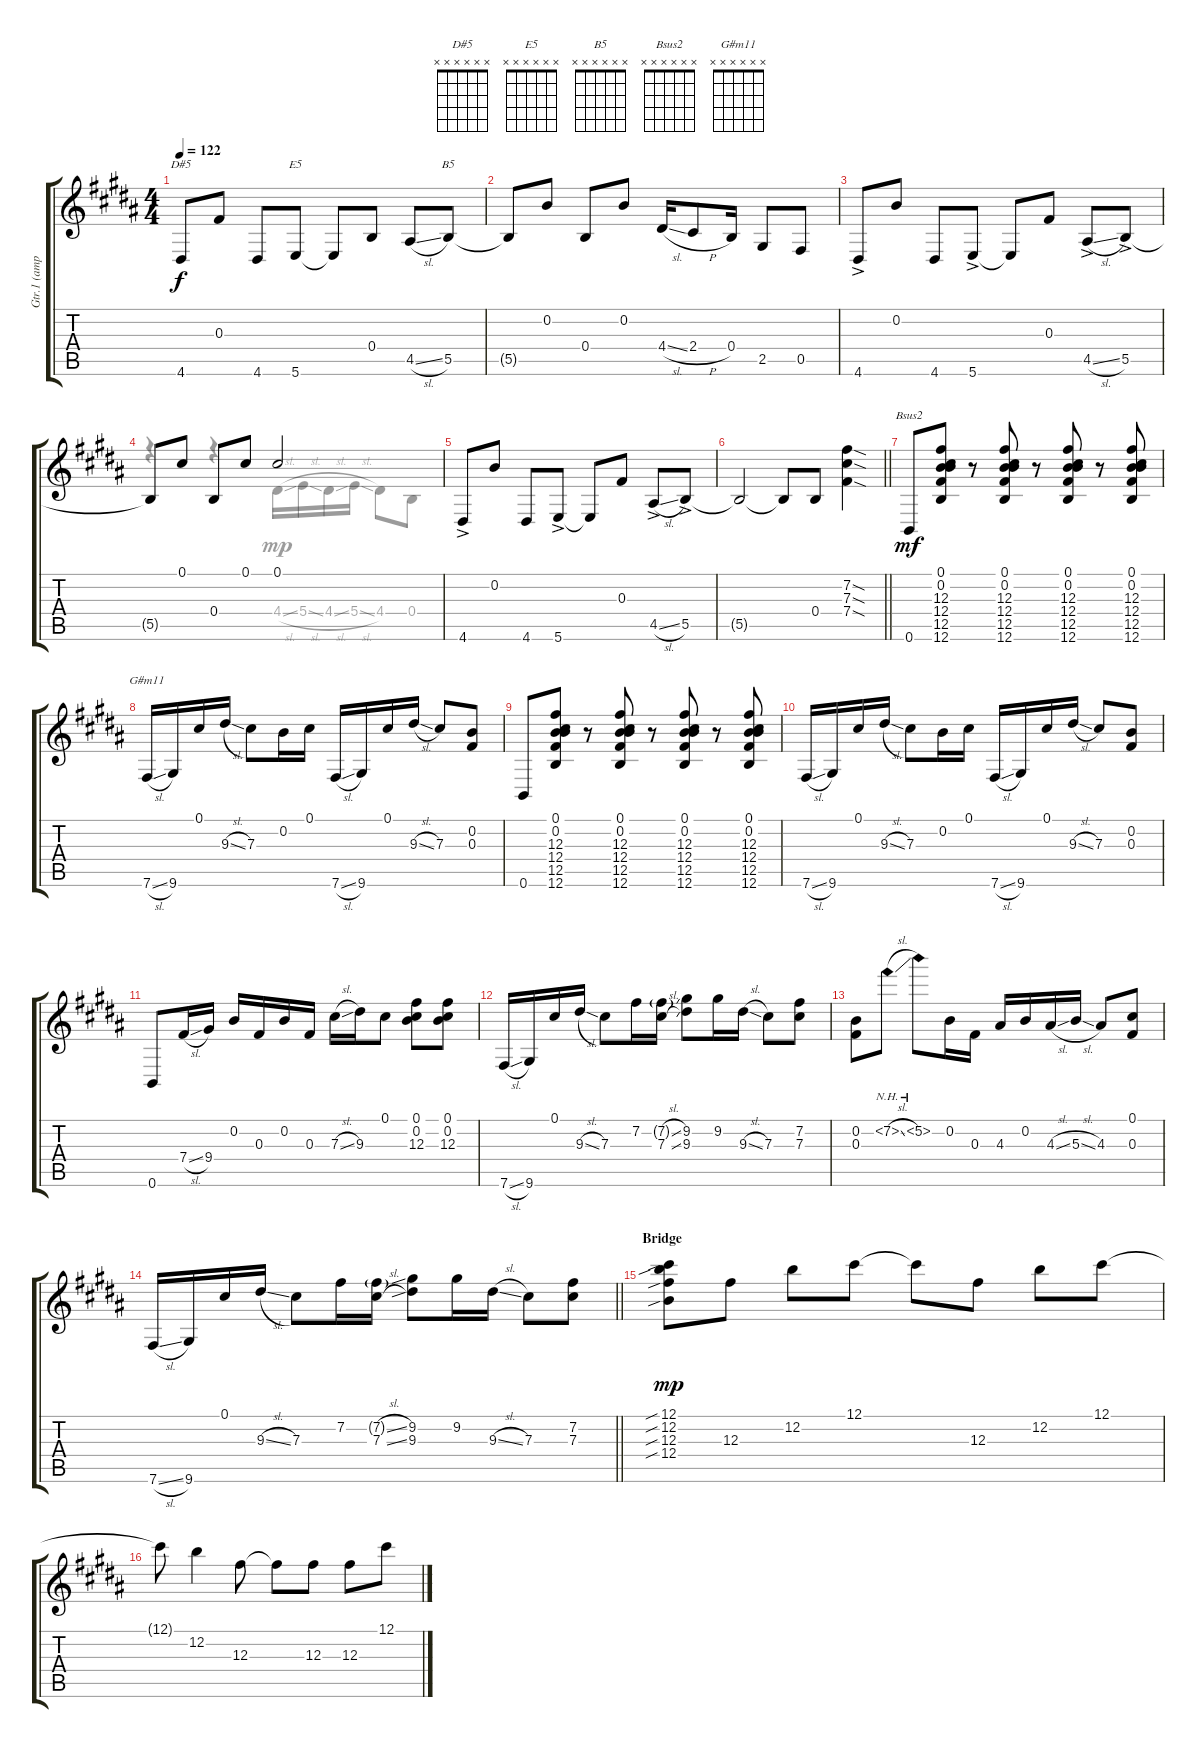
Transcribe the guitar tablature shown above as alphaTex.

\track ("Gtr.1 (amplified resonator lapsteel)" "Gtr.1 (amp") {instrument acousticguitarsteel}
\staff {score tabs}
\tuning (Db4 B3 Gb3 B2 Gb2 B1) {hide}
\chord ("D#5" x x x x x x)
\chord ("E5" x x x x x x)
\chord ("B5" x x x x x x)
\chord ("Bsus2" x x x x x x)
\chord ("G#m11" x x x x x x)
\voice
\ts (4 4)
\tempo 122
\clef g2
\ks b
4.6.8{ch "D#5" dy f} 0.3.8 4.6.8 5.6.8{ch "E5"} 5.6{t}.8 0.4.8 4.5{sl}.8 5.5.8{ch "B5"} |
5.5{t}.8 0.2.8 0.4.8 0.2.8 4.4{sl}.16 2.4{h}.8 0.4.16 2.5.8 0.5.8 |
4.6{ac}.8 0.2.8 4.6.8 5.6{ac}.8 5.6{t}.8 0.3.8 4.5{sl ac}.8 5.5{ac}.8 |
5.5{t}.8 0.1.8 0.4.8 0.1.8 0.1.2 |
4.6{ac}.8 0.2.8 4.6.8 5.6{ac}.8 5.6{t}.8 0.3.8 4.5{sl ac}.8 5.5{ac}.8 |
\barLineRight lightlight
5.5{t}.2 5.5{t}.8 0.4.8 (7.2{sod} 7.3{sod} 7.4{sod}).4 |
0.6.8{ch "Bsus2" dy mf instrument acousticguitarsteel} (0.1 0.2 12.3 12.4 12.5 12.6).8 r.8 (0.1 0.2 12.3 12.4 12.5 12.6).8 r.8 (0.1 0.2 12.3 12.4 12.5 12.6).8 r.8 (0.1 0.2 12.3 12.4 12.5 12.6).8 |
7.6{sl}.16{ch "G#m11"} 9.6.16 0.1.16 9.3{sl}.16 7.3.8 0.2.16 0.1.16 7.6{sl}.16 9.6.16 0.1.16 9.3{sl}.16 7.3.8 (0.2 0.3).8 |
0.6.8 (0.1 0.2 12.3 12.4 12.5 12.6).8 r.8 (0.1 0.2 12.3 12.4 12.5 12.6).8 r.8 (0.1 0.2 12.3 12.4 12.5 12.6).8 r.8 (0.1 0.2 12.3 12.4 12.5 12.6).8 |
7.6{sl}.16 9.6.16 0.1.16 9.3{sl}.16 7.3.8 0.2.16 0.1.16 7.6{sl}.16 9.6.16 0.1.16 9.3{sl}.16 7.3.8 (0.2 0.3).8 |
0.6.8 7.4{sl}.16 9.4.16 0.2.16 0.3.16 0.2.16 0.3.16 7.3{sl}.16 9.3.16 0.1.8 (0.1 0.2 12.3).8 (0.1 0.2 12.3).8 |
7.6{sl}.16 9.6.16 0.1.16 9.3{sl}.16 7.3.8 7.2.16 (7.2{sl g} 7.3{sl}).16 (9.2 9.3).8 9.2.16 9.3{sl}.16 7.3.8 (7.2 7.3).8 |
(0.2 0.3).8 7.2{nh sl}.8 5.2{nh}.8 0.2.16 0.3.16 4.3.16 0.2.16 4.3{sl}.16 5.3{sl}.16 4.3.8 (0.1 0.3).8 |
\barLineRight lightlight
7.6{sl}.16 9.6.16 0.1.16 9.3{sl}.16 7.3.8 7.2.16 (7.2{sl g} 7.3{sl}).16 (9.2 9.3).8 9.2.16 9.3{sl}.16 7.3.8 (7.2 7.3).8 |
\section ("" "Bridge")
(12.1{sib} 12.2{sib} 12.3{sib} 12.4{sib}).8{dy mp instrument electricguitarclean} 12.3.8 12.2.8 12.1.8 12.1{t}.8 12.3.8 12.2.8 12.1.8 |
12.1{t}.8 12.2.4 12.3.8 12.3{t}.8 12.3.8 12.3.8 12.1.8
\voice
\clef g2
\ottava regular
\simile none
\ks b
|
|
|
r.4 r.4 4.4{sl}.16 5.4{sl}.16 4.4{sl}.16 5.4{sl}.16 4.4.8 0.4.8 |
|
\barLineRight lightlight
|
|
|
|
|
|
|
|
\barLineRight lightlight
|
|
